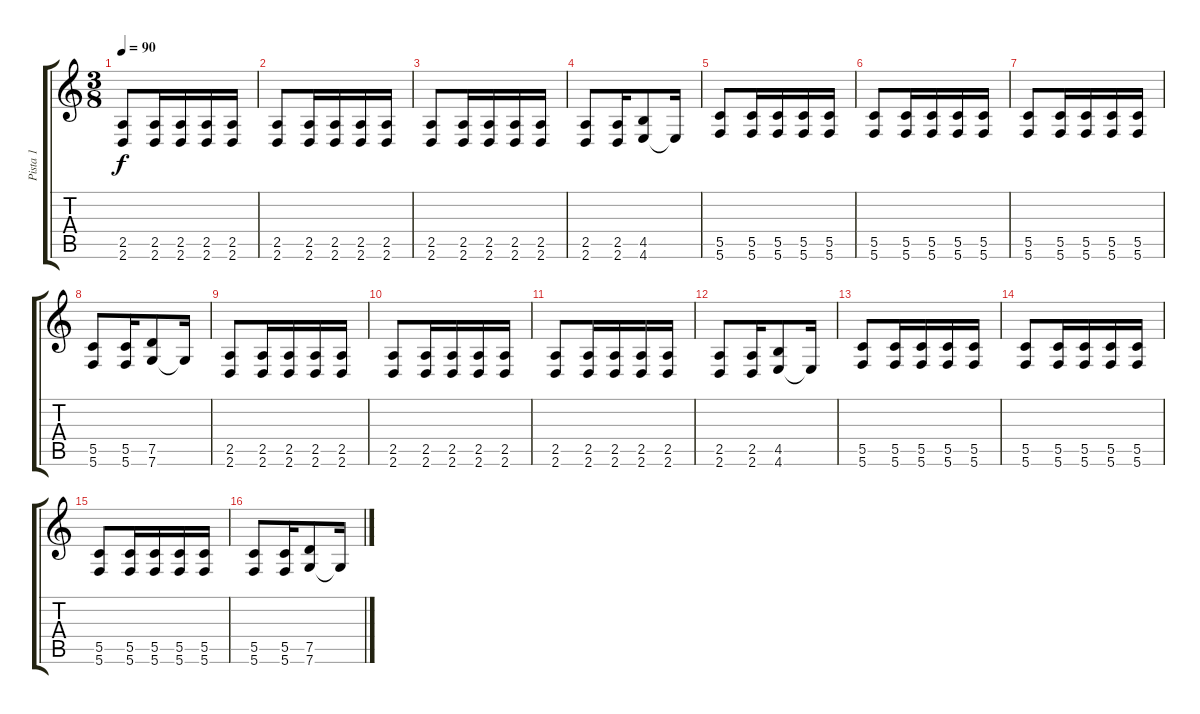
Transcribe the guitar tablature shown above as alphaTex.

\track ("Pista 1" "Pista 1") {instrument overdrivenguitar}
\staff {score tabs}
\tuning (D4 A3 F3 C3 G2 C2) {hide}
\ts (3 8)
\tempo 90
\clef g2
\ks c
(2.5 2.6).8{dy f instrument distortionguitar} (2.5 2.6).16 (2.5 2.6).16 (2.5 2.6).16 (2.5 2.6).16 |
(2.5 2.6).8 (2.5 2.6).16 (2.5 2.6).16 (2.5 2.6).16 (2.5 2.6).16 |
(2.5 2.6).8 (2.5 2.6).16 (2.5 2.6).16 (2.5 2.6).16 (2.5 2.6).16 |
(2.5 2.6).8 (2.5 2.6).16 (4.5 4.6).8 4.6{t}.16 |
(5.5 5.6).8 (5.5 5.6).16 (5.5 5.6).16 (5.5 5.6).16 (5.5 5.6).16 |
(5.5 5.6).8 (5.5 5.6).16 (5.5 5.6).16 (5.5 5.6).16 (5.5 5.6).16 |
(5.5 5.6).8 (5.5 5.6).16 (5.5 5.6).16 (5.5 5.6).16 (5.5 5.6).16 |
(5.5 5.6).8 (5.5 5.6).16 (7.5 7.6).8 7.6{t}.16 |
(2.5 2.6).8 (2.5 2.6).16 (2.5 2.6).16 (2.5 2.6).16 (2.5 2.6).16 |
(2.5 2.6).8 (2.5 2.6).16 (2.5 2.6).16 (2.5 2.6).16 (2.5 2.6).16 |
(2.5 2.6).8 (2.5 2.6).16 (2.5 2.6).16 (2.5 2.6).16 (2.5 2.6).16 |
(2.5 2.6).8 (2.5 2.6).16 (4.5 4.6).8 4.6{t}.16 |
(5.5 5.6).8 (5.5 5.6).16 (5.5 5.6).16 (5.5 5.6).16 (5.5 5.6).16 |
(5.5 5.6).8 (5.5 5.6).16 (5.5 5.6).16 (5.5 5.6).16 (5.5 5.6).16 |
(5.5 5.6).8 (5.5 5.6).16 (5.5 5.6).16 (5.5 5.6).16 (5.5 5.6).16 |
(5.5 5.6).8 (5.5 5.6).16 (7.5 7.6).8 7.6{t}.16
